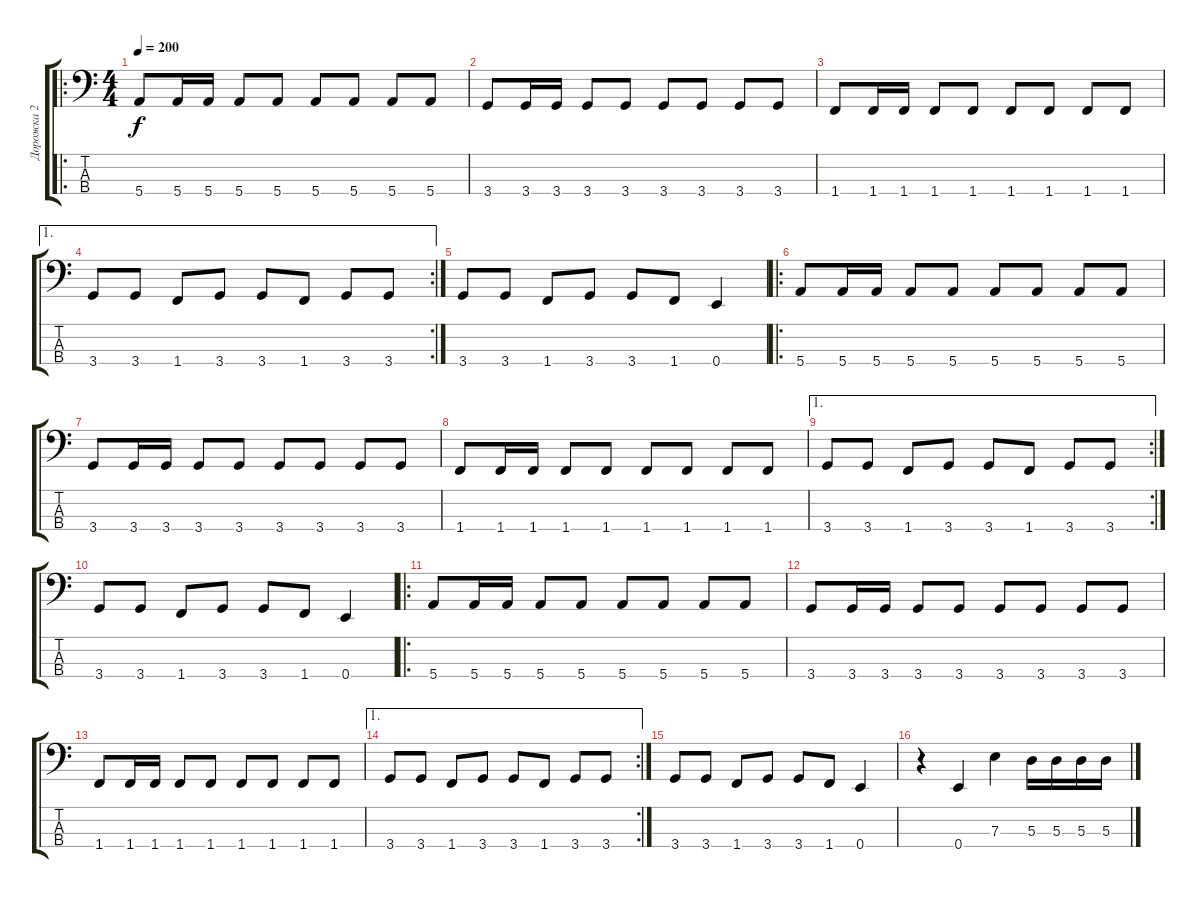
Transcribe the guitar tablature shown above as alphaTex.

\track ("Дорожка 2" "Дорожка 2") {instrument electricbasspick}
\staff {score tabs}
\tuning (G2 D2 A1 E1) {hide}
\ro
\ts (4 4)
\tempo 200
\clef f4
\ks c
5.4.8{dy f instrument electricbasspick} 5.4.16 5.4.16 5.4.8 5.4.8 5.4.8 5.4.8 5.4.8 5.4.8 |
3.4.8 3.4.16 3.4.16 3.4.8 3.4.8 3.4.8 3.4.8 3.4.8 3.4.8 |
1.4.8 1.4.16 1.4.16 1.4.8 1.4.8 1.4.8 1.4.8 1.4.8 1.4.8 |
\ae 1
\rc 2
3.4.8 3.4.8 1.4.8 3.4.8 3.4.8 1.4.8 3.4.8 3.4.8 |
3.4.8 3.4.8 1.4.8 3.4.8 3.4.8 1.4.8 0.4.4 |
\ro
5.4.8 5.4.16 5.4.16 5.4.8 5.4.8 5.4.8 5.4.8 5.4.8 5.4.8 |
3.4.8 3.4.16 3.4.16 3.4.8 3.4.8 3.4.8 3.4.8 3.4.8 3.4.8 |
1.4.8 1.4.16 1.4.16 1.4.8 1.4.8 1.4.8 1.4.8 1.4.8 1.4.8 |
\ae 1
\rc 2
3.4.8 3.4.8 1.4.8 3.4.8 3.4.8 1.4.8 3.4.8 3.4.8 |
3.4.8 3.4.8 1.4.8 3.4.8 3.4.8 1.4.8 0.4.4 |
\ro
5.4.8 5.4.16 5.4.16 5.4.8 5.4.8 5.4.8 5.4.8 5.4.8 5.4.8 |
3.4.8 3.4.16 3.4.16 3.4.8 3.4.8 3.4.8 3.4.8 3.4.8 3.4.8 |
1.4.8 1.4.16 1.4.16 1.4.8 1.4.8 1.4.8 1.4.8 1.4.8 1.4.8 |
\ae 1
\rc 2
3.4.8 3.4.8 1.4.8 3.4.8 3.4.8 1.4.8 3.4.8 3.4.8 |
3.4.8 3.4.8 1.4.8 3.4.8 3.4.8 1.4.8 0.4.4 |
r.4 0.4.4 7.3.4 5.3.16 5.3.16 5.3.16 5.3.16
